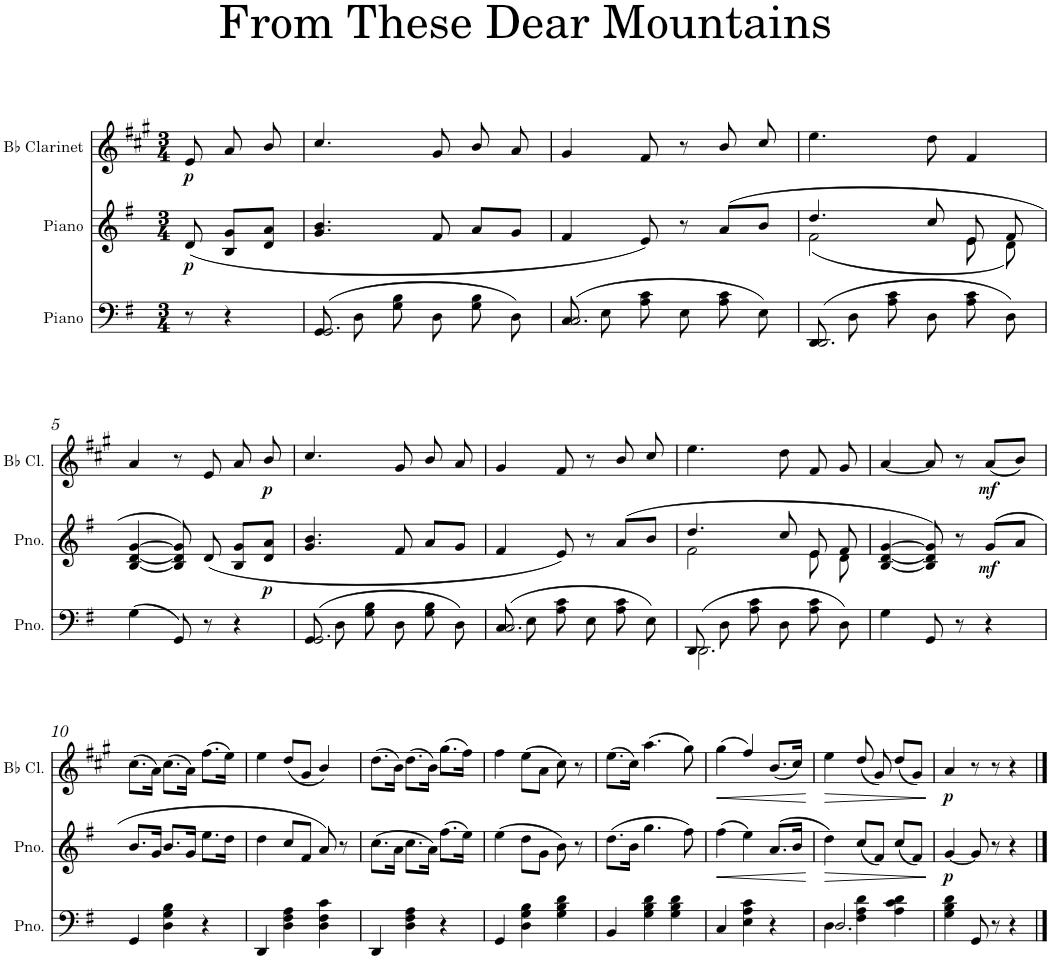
**kern	**kern	**dynam	**kern	**dynam
*part3	*part2	*part2	*part1	*part1
*staff3	*staff2	*staff2	*staff1	*staff1
*I"Piano	*I"Piano	*	*I"Bb Clarinet	*
*I'Pno.	*I'Pno.	*	*I'Bb Cl.	*
*clefF4	*clefG2	*	*clefG2	*
*	*	*	*Trd1c2	*
*k[f#]	*k[f#]	*	*k[f#c#g#]	*
*M3/4	*M3/4	*	*M3/4	*
=1	=1	=1	=1	=1
!	!	!LO:DY:b	!	!LO:DY:b
8r	(8d/	p	8e/	p
4r	8B/ 8g/L	.	8a/	.
.	8d/ 8a/J	.	8b/	.
=2	=2	=2	=2	=2
*^	*	*	*	*
(8GG/L	2.GG/	4.g/ 4.b/	.	4.cc#/	.
8D/J	.	.	.	.	.
8G\ 8B\L	.	.	.	.	.
8D\J	.	8f#/	.	8g#/	.
8G\ 8B\L	.	8a/L	.	8b/	.
8D\J)	.	8g/J	.	8a/	.
=3	=3	=3	=3	=3	=3
(8C\L	2.C/	4f#/	.	4g#/	.
8E\J	.	.	.	.	.
8A\ 8c\L	.	8e/)	.	8f#/	.
8E\J	.	8r	.	8r	.
8A\ 8c\L	.	(8a/L	.	8b/	.
8E\J)	.	8b/J	.	8cc#/	.
=4	=4	=4	=4	=4	=4
*	*	*^	*	*	*
(8DD/L	2.DD/	4.dd/	(2f#\	.	4.ee\	.
8D/J	.	.	.	.	.	.
8A\ 8c\L	.	.	.	.	.	.
8D\J	.	8cc/	.	.	8dd\	.
8A\ 8c\L	.	8e/	8e\	.	4f#/	.
8D\J)	.	8f#/	8d\)	.	.	.
*v	*v	*	*	*	*	*
*	*v	*v	*	*	*
!!LO:LB:g=z
=5	=5	=5	=5	=5
(4G\	[4B/ [4d/ [4g/	.	4a/	.
8GG/)	8B/] 8d/] 8g/])	.	8r	.
8r	(8d/	.	8e/	.
4r	8B/ 8g/L	.	8a/	.
!	!	!LO:DY:b	!	!LO:DY:b
.	8d/ 8a/J	p	8b/	p
=6	=6	=6	=6	=6
*^	*	*	*	*
(8GG/L	2.GG/	4.g/ 4.b/	.	4.cc#/	.
8D/J	.	.	.	.	.
8G\ 8B\L	.	.	.	.	.
8D\J	.	8f#/	.	8g#/	.
8G\ 8B\L	.	8a/L	.	8b/	.
8D\J)	.	8g/J	.	8a/	.
=7	=7	=7	=7	=7	=7
(8C\L	2.C/	4f#/	.	4g#/	.
8E\J	.	.	.	.	.
8A\ 8c\L	.	8e/)	.	8f#/	.
8E\J	.	8r	.	8r	.
8A\ 8c\L	.	(8a/L	.	8b/	.
8E\J)	.	8b/J	.	8cc#/	.
=8	=8	=8	=8	=8	=8
*	*	*^	*	*	*
(8DD/L	2.DD\	4.dd/	2f#\	.	4.ee\	.
8D/J	.	.	.	.	.	.
8A\ 8c\L	.	.	.	.	.	.
8D\J	.	8cc/	.	.	8dd\	.
8A\ 8c\L	.	8e/	8e\	.	8f#/	.
8D\J)	.	8f#/	8d\	.	8g#/	.
*v	*v	*	*	*	*	*
*	*v	*v	*	*	*
=9	=9	=9	=9	=9
4G\	[4B/ [4d/ [4g/	.	[4a/	.
8GG/	8B/] 8d/] 8g/])	.	8a/]	.
8r	8r	.	8r	.
!	!	!LO:DY:b	!	!LO:DY:b
4r	(8g/L	mf	(8a/L	mf
.	8a/J	.	8b/J)	.
!!LO:LB:g=z
=10	=10	=10	=10	=10
4GG/	8.b/L	.	(8.cc#\L	.
.	16g/Jk	.	16a\Jk)	.
4D\ 4G\ 4B\	8.b/L	.	(8.cc#\L	.
.	16g/Jk	.	16a\Jk)	.
4r	8.ee\L	.	(8.ff#\L	.
.	16dd\Jk	.	16ee\Jk)	.
=11	=11	=11	=11	=11
4DD/	4dd\	.	4ee\	.
4D\ 4F#\ 4A\	8cc/L	.	(8dd/L	.
.	8f#/J	.	8g#/J	.
4D\ 4F#\ 4c\	8a/)	.	4b/)	.
.	8r	.	.	.
=12	=12	=12	=12	=12
4DD/	(8.cc\L	.	(8.dd\L	.
.	16a\Jk	.	16b\Jk)	.
4D\ 4F#\ 4A\	8.cc\L	.	(8.dd\L	.
.	16a\Jk)	.	16b\Jk)	.
4r	(8.ff#\L	.	(8.gg#\L	.
.	16ee\Jk)	.	16ff#\Jk)	.
=13	=13	=13	=13	=13
4GG/	(4ee\	.	4ff#\	.
4D\ 4G\ 4B\	8dd\L	.	(8ee\L	.
.	8g\J	.	8a\J	.
4G\ 4B\ 4d\	8b\)	.	8cc#\)	.
.	8r	.	8r	.
=14	=14	=14	=14	=14
4BB/	(8.dd\L	.	(8.ee\L	.
.	16b\Jk	.	16cc#\Jk)	.
4G\ 4B\ 4d\	4.gg\	.	(4.aa\	.
4G\ 4B\ 4d\	.	.	.	.
.	8ff#\)	.	8gg#\)	.
=15	=15	=15	=15	=15
!	!	!LO:HP:b	!	!LO:HP:b
4C/	(4ff#\	<	(4gg#\	<
4E\ 4A\ 4c\	4ee\)	.	4ff#/)	.
4r	(8.a/L	.	(8.b/L	.
.	16b/Jk	.	16cc#/Jk)	.
.	.	[	.	[
=16	=16	=16	=16	=16
*^	*	*	*	*
!	!	!	!LO:HP:b	!	!LO:HP:b
4D\	2.D/	4dd\)	>	4ee\	>
4F#\ 4A\ 4d\	.	(8cc/L	.	(8dd/	.
.	.	8f#/J)	.	8g#/)	.
4A\ 4c\ 4d\	.	(8cc/L	.	(8dd/L	.
.	.	8f#/J)	.	8g#/J)	.
*v	*v	*	*	*	*
.	.	]	.	]
=17	=17	=17	=17	=17
!	!	!LO:DY:b	!	!LO:DY:b
4G\ 4B\ 4d\	[4g/	p	4a/	p
8GG/	8g/]	.	8r	.
8r	8r	.	8r	.
4r	4r	.	4r	.
==	==	==	==	==
*-	*-	*-	*-	*-
